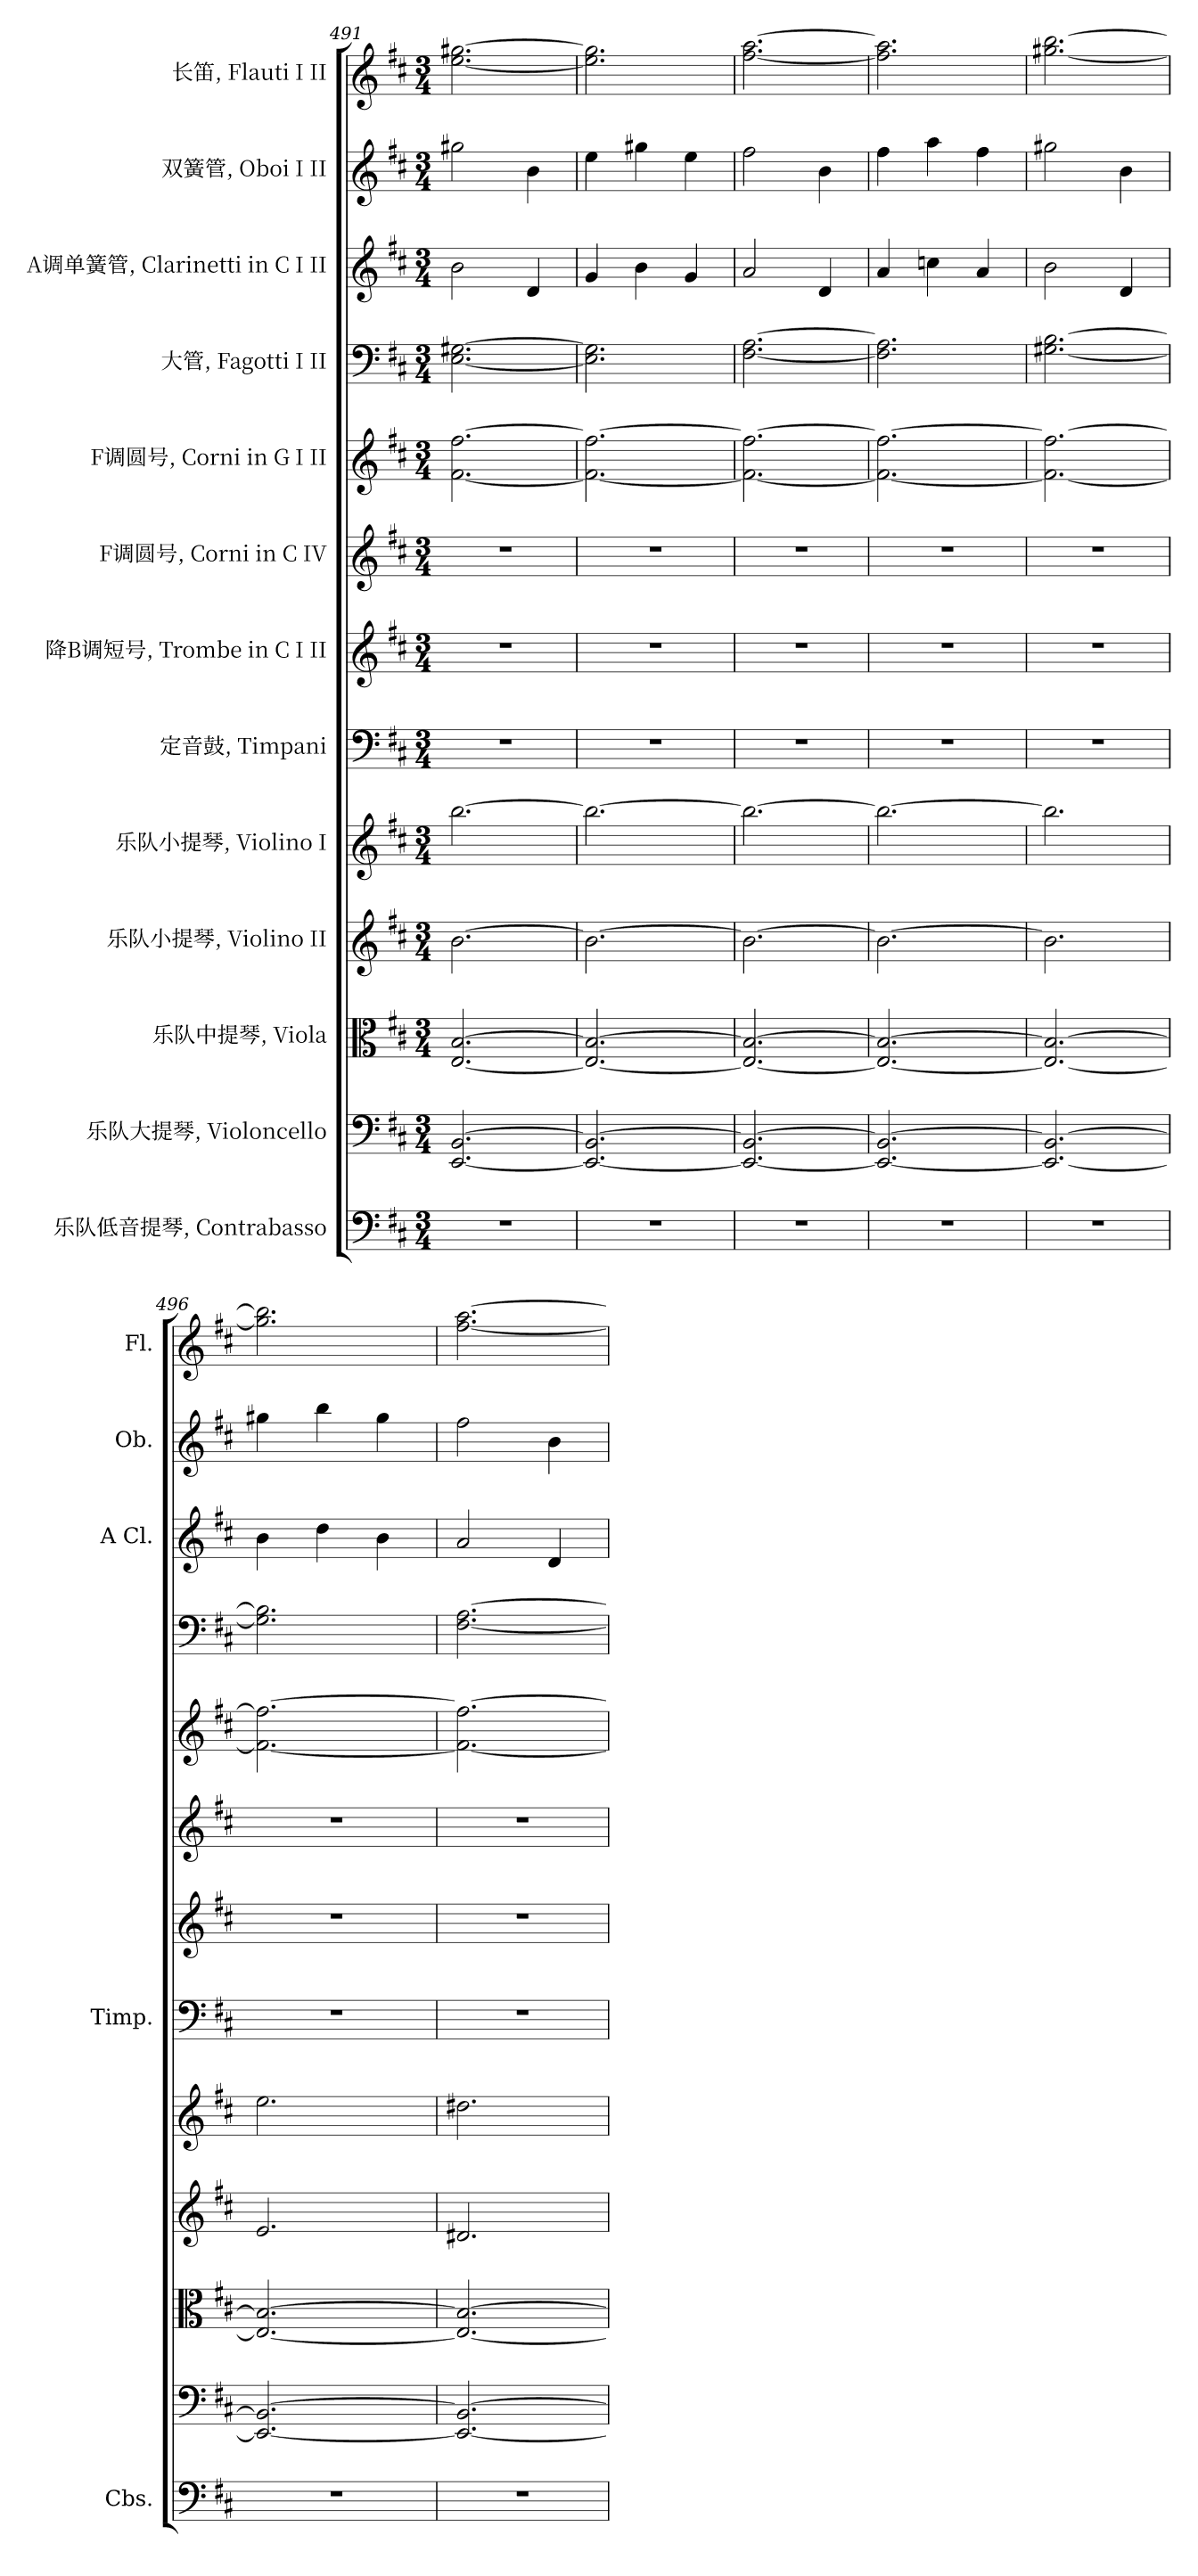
**kern	**kern	**kern	**kern	**kern	**kern	**kern	**kern	**kern	**kern	**kern	**kern	**kern
*part13	*part12	*part11	*part10	*part9	*part8	*part7	*part6	*part5	*part4	*part3	*part2	*part1
*staff13	*staff12	*staff11	*staff10	*staff9	*staff8	*staff7	*staff6	*staff5	*staff4	*staff3	*staff2	*staff1
*I"乐队低音提琴, Contrabasso	*I"乐队大提琴, Violoncello	*I"乐队中提琴, Viola	*I"乐队小提琴, Violino II	*I"乐队小提琴, Violino I	*I"定音鼓, Timpani	*I"降B调短号, Trombe in C I II	*I"F调圆号, Corni in C IV	*I"F调圆号, Corni in G I II	*I"大管, Fagotti I II	*I"A调单簧管, Clarinetti in C I II	*I"双簧管, Oboi I II	*I"长笛, Flauti I II
*I'Cbs.	*	*	*	*	*I'Timp.	*	*	*	*	*I'A Cl.	*I'Ob.	*I'Fl.
*clefF4	*clefF4	*clefC3	*clefG2	*clefG2	*clefF4	*clefG2	*clefG2	*clefG2	*clefF4	*clefG2	*clefG2	*clefG2
*ITrd7c12	*	*	*	*	*	*ITrd1c2	*ITrd4c7	*ITrd4c7	*	*ITrd2c3	*	*
*k[f#c#]	*k[f#c#]	*k[f#c#]	*k[f#c#]	*k[f#c#]	*k[f#c#]	*k[]	*k[f#]	*k[f#]	*k[f#c#]	*k[f#c#g#d#a#]	*k[f#c#]	*k[f#c#]
*M3/4	*M3/4	*M3/4	*M3/4	*M3/4	*M3/4	*M3/4	*M3/4	*M3/4	*M3/4	*M3/4	*M3/4	*M3/4
*MM328	*MM328	*MM328	*MM328	*MM328	*MM328	*MM328	*MM328	*MM328	*MM328	*MM328	*MM328	*MM328
=491	=491	=491	=491	=491	=491	=491	=491	=491	=491	=491	=491	=491
2.r	[2.EE/ [2.BB/	[2.E/ [2.B/	[2.b\	[2.bb\	2.r	2.r	2.r	[2.B\ [2.b\	[2.E\ [2.G#X\	2g#\	2gg#X\	[2.ee\ [2.gg#X\
.	.	.	.	.	.	.	.	.	.	4B/	4b\	.
=492	=492	=492	=492	=492	=492	=492	=492	=492	=492	=492	=492	=492
*	*	*	*	*	*	*	*	*	*	*	*	*MM328
2.r	2.EE/_ 2.BB/_	2.E/_ 2.B/_	2.b\_	2.bb\_	2.r	2.r	2.r	2.B\_ 2.b\_	2.E\] 2.G#\]	4e/	4ee\	2.ee\] 2.gg#\]
.	.	.	.	.	.	.	.	.	.	4g#\	4gg#X\	.
.	.	.	.	.	.	.	.	.	.	4e/	4ee\	.
=493	=493	=493	=493	=493	=493	=493	=493	=493	=493	=493	=493	=493
*	*	*	*	*	*	*	*	*	*	*	*	*MM328
2.r	2.EE/_ 2.BB/_	2.E/_ 2.B/_	2.b\_	2.bb\_	2.r	2.r	2.r	2.B\_ 2.b\_	[2.F#\ [2.A\	2f#/	2ff#\	[2.ff#\ [2.aa\
.	.	.	.	.	.	.	.	.	.	4B/	4b\	.
!!LO:PB:g=z
=494	=494	=494	=494	=494	=494	=494	=494	=494	=494	=494	=494	=494
*	*	*	*	*	*	*	*	*	*	*	*	*MM328
2.r	2.EE/_ 2.BB/_	2.E/_ 2.B/_	2.b\_	2.bb\_	2.r	2.r	2.r	2.B\_ 2.b\_	2.F#\] 2.A\]	4f#/	4ff#\	2.ff#\] 2.aa\]
.	.	.	.	.	.	.	.	.	.	4an\	4aa\	.
.	.	.	.	.	.	.	.	.	.	4f#/	4ff#\	.
=495	=495	=495	=495	=495	=495	=495	=495	=495	=495	=495	=495	=495
*	*	*	*	*	*	*	*	*	*	*	*	*MM328
2.r	2.EE/_ 2.BB/_	2.E/_ 2.B/_	2.b\]	2.bb\]	2.r	2.r	2.r	2.B\_ 2.b\_	[2.G#X\ [2.B\	2g#\	2gg#X\	[2.gg#X\ [2.bb\
.	.	.	.	.	.	.	.	.	.	4B/	4b\	.
=496	=496	=496	=496	=496	=496	=496	=496	=496	=496	=496	=496	=496
*	*	*	*	*	*	*	*	*	*	*	*	*MM328
2.r	2.EE/_ 2.BB/_	2.E/_ 2.B/_	2.e/	2.ee\	2.r	2.r	2.r	2.B\_ 2.b\_	2.G#\] 2.B\]	4g#\	4gg#X\	2.gg#\] 2.bb\]
.	.	.	.	.	.	.	.	.	.	4b\	4bb\	.
.	.	.	.	.	.	.	.	.	.	4g#\	4gg#\	.
=497	=497	=497	=497	=497	=497	=497	=497	=497	=497	=497	=497	=497
*	*	*	*	*	*	*	*	*	*	*	*	*MM328
2.r	2.EE/_ 2.BB/_	2.E/_ 2.B/_	2.d#X/	2.dd#X\	2.r	2.r	2.r	2.B\_ 2.b\_	[2.F#\ [2.A\	2f#/	2ff#\	[2.ff#\ [2.aa\
.	.	.	.	.	.	.	.	.	.	4B/	4b\	.
=	=	=	=	=	=	=	=	=	=	=	=	=
*-	*-	*-	*-	*-	*-	*-	*-	*-	*-	*-	*-	*-
